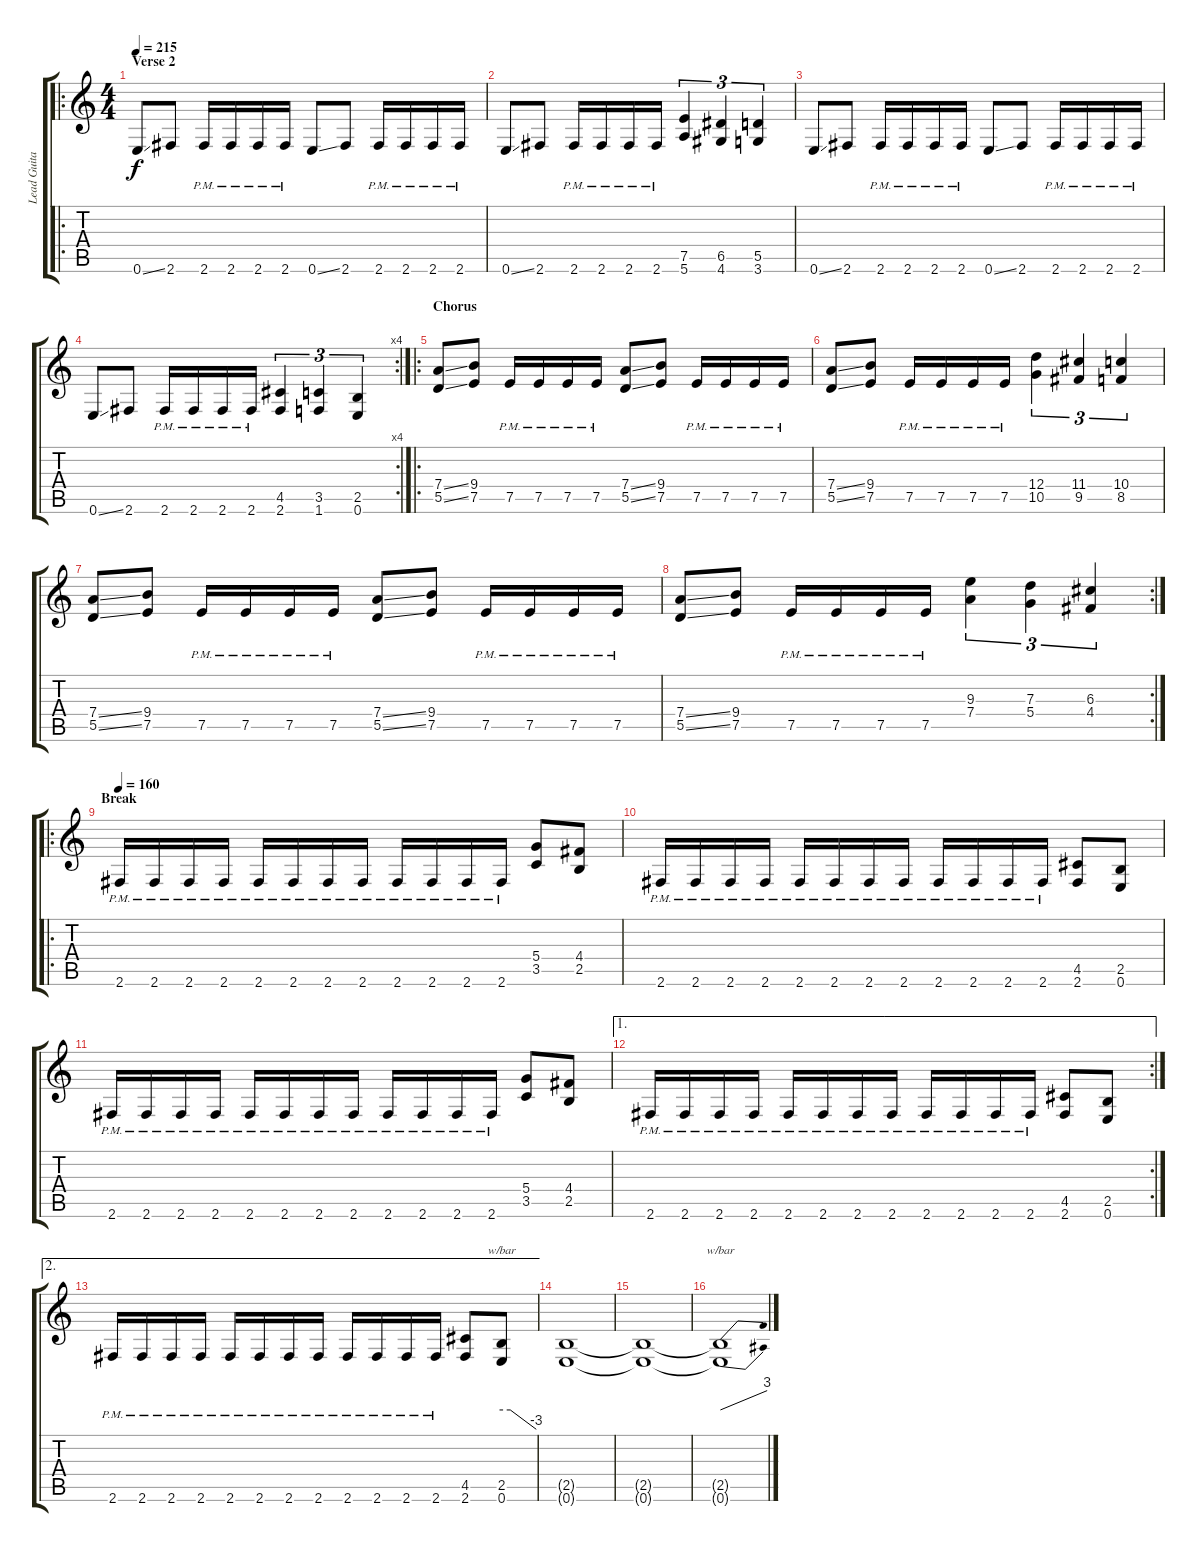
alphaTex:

\track ("Lead Guitar" "Lead Guita") {instrument distortionguitar}
\staff {score tabs}
\tuning (E4 B3 G3 D3 A2 E2) {hide}
\ro
\ts (4 4)
\section ("" "Verse 2")
\tempo 215
\clef g2
\ks c
0.6{ss}.8{dy f} 2.6.8 2.6{pm}.16 2.6{pm}.16 2.6{pm}.16 2.6{pm}.16 0.6{ss}.8 2.6.8 2.6{pm}.16 2.6{pm}.16 2.6{pm}.16 2.6{pm}.16 |
0.6{ss}.8 2.6.8 2.6{pm}.16 2.6{pm}.16 2.6{pm}.16 2.6{pm}.16 (7.5 5.6).4{tu (3 2)} (6.5 4.6).4{tu (3 2)} (5.5 3.6).4{tu (3 2)} |
0.6{ss}.8 2.6.8 2.6{pm}.16 2.6{pm}.16 2.6{pm}.16 2.6{pm}.16 0.6{ss}.8 2.6.8 2.6{pm}.16 2.6{pm}.16 2.6{pm}.16 2.6{pm}.16 |
\rc 4
0.6{ss}.8 2.6.8 2.6{pm}.16 2.6{pm}.16 2.6{pm}.16 2.6{pm}.16 (4.5 2.6).4{tu (3 2)} (3.5 1.6).4{tu (3 2)} (2.5 0.6).4{tu (3 2)} |
\ro
\section ("" "Chorus")
(7.4{ss} 5.5{ss}).8 (9.4 7.5).8 7.5{pm}.16 7.5{pm}.16 7.5{pm}.16 7.5{pm}.16 (7.4{ss} 5.5{ss}).8 (9.4 7.5).8 7.5{pm}.16 7.5{pm}.16 7.5{pm}.16 7.5{pm}.16 |
(7.4{ss} 5.5{ss}).8 (9.4 7.5).8 7.5{pm}.16 7.5{pm}.16 7.5{pm}.16 7.5{pm}.16 (12.4 10.5).4{tu (3 2)} (11.4 9.5).4{tu (3 2)} (10.4 8.5).4{tu (3 2)} |
(7.4{ss} 5.5{ss}).8 (9.4 7.5).8 7.5{pm}.16 7.5{pm}.16 7.5{pm}.16 7.5{pm}.16 (7.4{ss} 5.5{ss}).8 (9.4 7.5).8 7.5{pm}.16 7.5{pm}.16 7.5{pm}.16 7.5{pm}.16 |
\rc 2
(7.4{ss} 5.5{ss}).8 (9.4 7.5).8 7.5{pm}.16 7.5{pm}.16 7.5{pm}.16 7.5{pm}.16 (9.3 7.4).4{tu (3 2)} (7.3 5.4).4{tu (3 2)} (6.3 4.4).4{tu (3 2)} |
\ro
\section ("" "Break")
\tempo 160
2.6{pm}.16 2.6{pm}.16 2.6{pm}.16 2.6{pm}.16 2.6{pm}.16 2.6{pm}.16 2.6{pm}.16 2.6{pm}.16 2.6{pm}.16 2.6{pm}.16 2.6{pm}.16 2.6{pm}.16 (5.4 3.5).8 (4.4 2.5).8 |
2.6{pm}.16 2.6{pm}.16 2.6{pm}.16 2.6{pm}.16 2.6{pm}.16 2.6{pm}.16 2.6{pm}.16 2.6{pm}.16 2.6{pm}.16 2.6{pm}.16 2.6{pm}.16 2.6{pm}.16 (4.5 2.6).8 (2.5 0.6).8 |
2.6{pm}.16 2.6{pm}.16 2.6{pm}.16 2.6{pm}.16 2.6{pm}.16 2.6{pm}.16 2.6{pm}.16 2.6{pm}.16 2.6{pm}.16 2.6{pm}.16 2.6{pm}.16 2.6{pm}.16 (5.4 3.5).8 (4.4 2.5).8 |
\ae 1
\rc 2
2.6{pm}.16 2.6{pm}.16 2.6{pm}.16 2.6{pm}.16 2.6{pm}.16 2.6{pm}.16 2.6{pm}.16 2.6{pm}.16 2.6{pm}.16 2.6{pm}.16 2.6{pm}.16 2.6{pm}.16 (4.5 2.6).8 (2.5 0.6).8 |
\ae 2
2.6{pm}.16 2.6{pm}.16 2.6{pm}.16 2.6{pm}.16 2.6{pm}.16 2.6{pm}.16 2.6{pm}.16 2.6{pm}.16 2.6{pm}.16 2.6{pm}.16 2.6{pm}.16 2.6{pm}.16 (4.5 2.6).8 (2.5 0.6).8{tbe (custom default 0 0 15 0 60 -12)} |
(2.5{t} 0.6{t}).1 |
(2.5{t} 0.6{t}).1 |
(2.5{t} 0.6{t}).1{tbe (dive default 0 0 60 12)}
